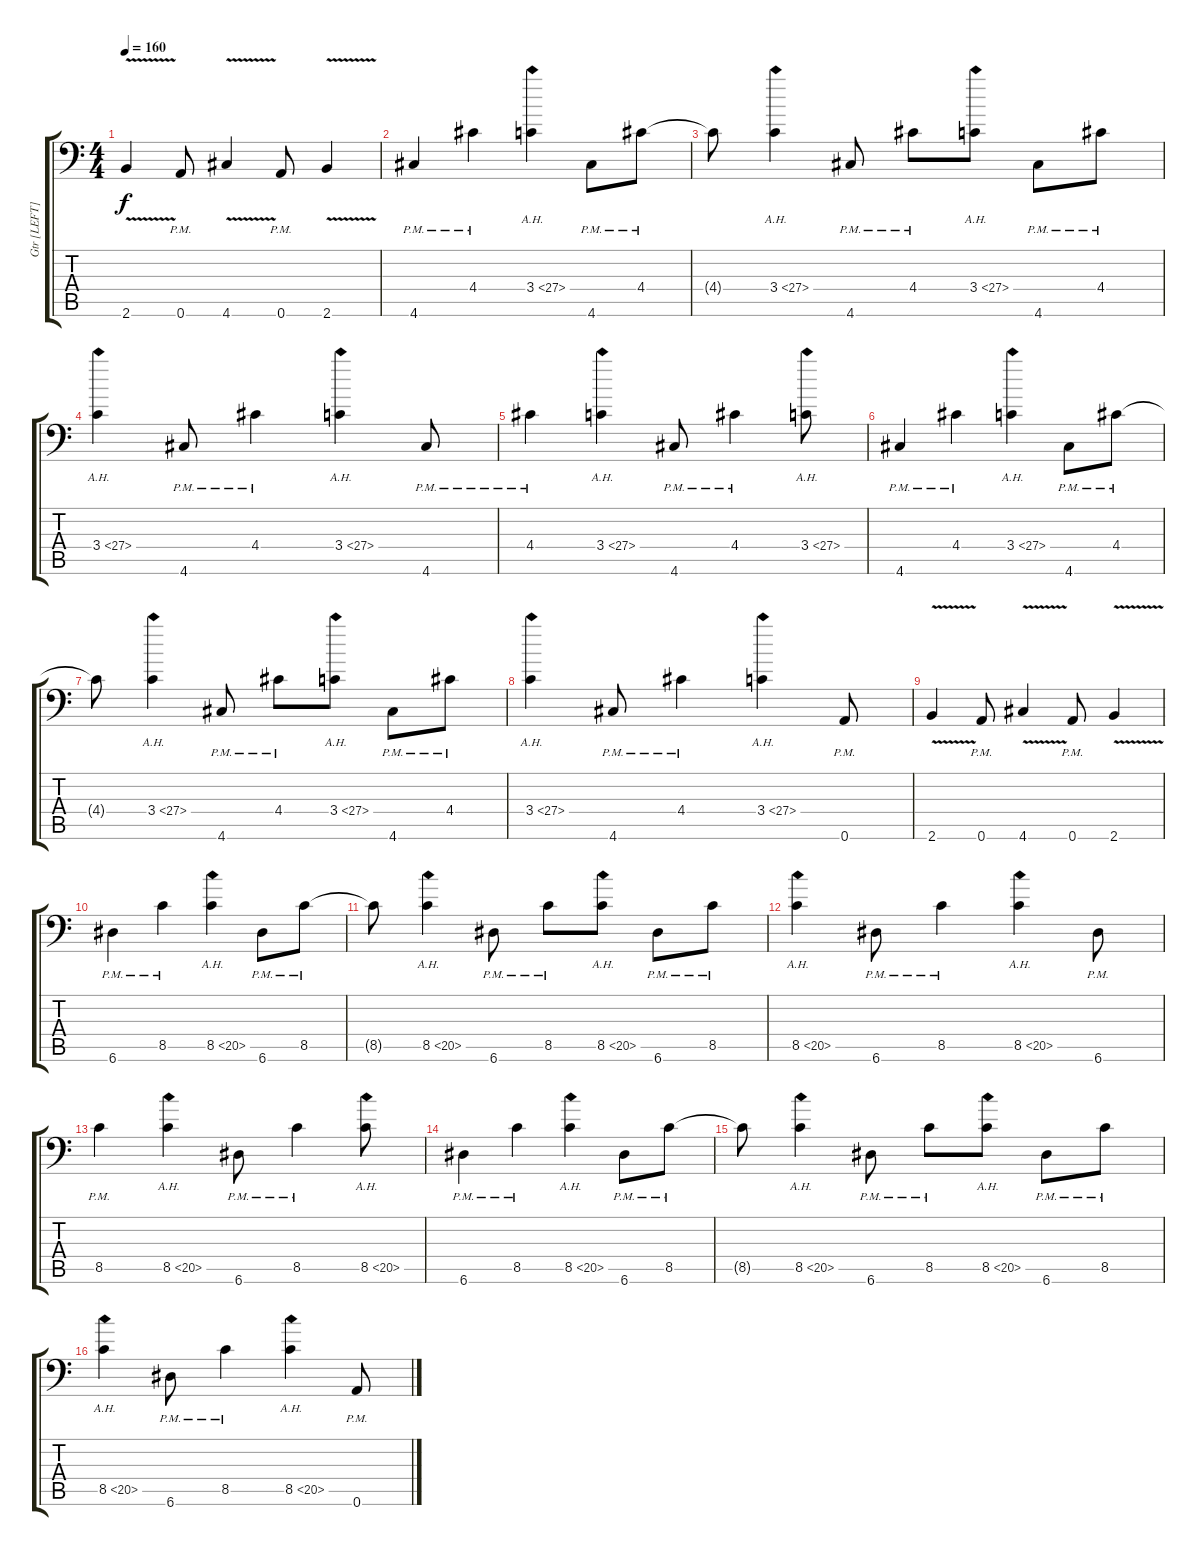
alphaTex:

\track ("Gtr [LEFT]" "Gtr [LEFT]") {instrument distortionguitar}
\staff {score tabs}
\tuning (B3 Gb3 D3 A2 E2 A1) {hide}
\ts (4 4)
\tempo 160
\clef f4
\ks c
2.6{v}.4{dy f} 0.6{pm}.8 4.6{v}.4 0.6{pm}.8 2.6{v}.4 |
4.6{pm}.4 4.4{pm}.4 3.4{ah 24}.4 4.6{pm}.8 4.4{pm}.8 |
4.4{t}.8 3.4{ah 24}.4 4.6{pm}.8 4.4{pm}.8 3.4{ah 24}.8 4.6{pm}.8 4.4{pm}.8 |
3.4{ah 24}.4 4.6{pm}.8 4.4{pm}.4 3.4{ah 24}.4 4.6{pm}.8 |
4.4{pm}.4 3.4{ah 24}.4 4.6{pm}.8 4.4{pm}.4 3.4{ah 24}.8 |
4.6{pm}.4 4.4{pm}.4 3.4{ah 24}.4 4.6{pm}.8 4.4{pm}.8 |
4.4{t}.8 3.4{ah 24}.4 4.6{pm}.8 4.4{pm}.8 3.4{ah 24}.8 4.6{pm}.8 4.4{pm}.8 |
3.4{ah 24}.4 4.6{pm}.8 4.4{pm}.4 3.4{ah 24}.4 0.6{pm}.8 |
2.6{v}.4 0.6{pm}.8 4.6{v}.4 0.6{pm}.8 2.6{v}.4 |
6.6{pm}.4 8.5{pm}.4 8.5{ah 12}.4 6.6{pm}.8 8.5{pm}.8 |
8.5{t}.8 8.5{ah 12}.4 6.6{pm}.8 8.5{pm}.8 8.5{ah 12}.8 6.6{pm}.8 8.5{pm}.8 |
8.5{ah 12}.4 6.6{pm}.8 8.5{pm}.4 8.5{ah 12}.4 6.6{pm}.8 |
8.5{pm}.4 8.5{ah 12}.4 6.6{pm}.8 8.5{pm}.4 8.5{ah 12}.8 |
6.6{pm}.4 8.5{pm}.4 8.5{ah 12}.4 6.6{pm}.8 8.5{pm}.8 |
8.5{t}.8 8.5{ah 12}.4 6.6{pm}.8 8.5{pm}.8 8.5{ah 12}.8 6.6{pm}.8 8.5{pm}.8 |
8.5{ah 12}.4 6.6{pm}.8 8.5{pm}.4 8.5{ah 12}.4 0.6{pm}.8
